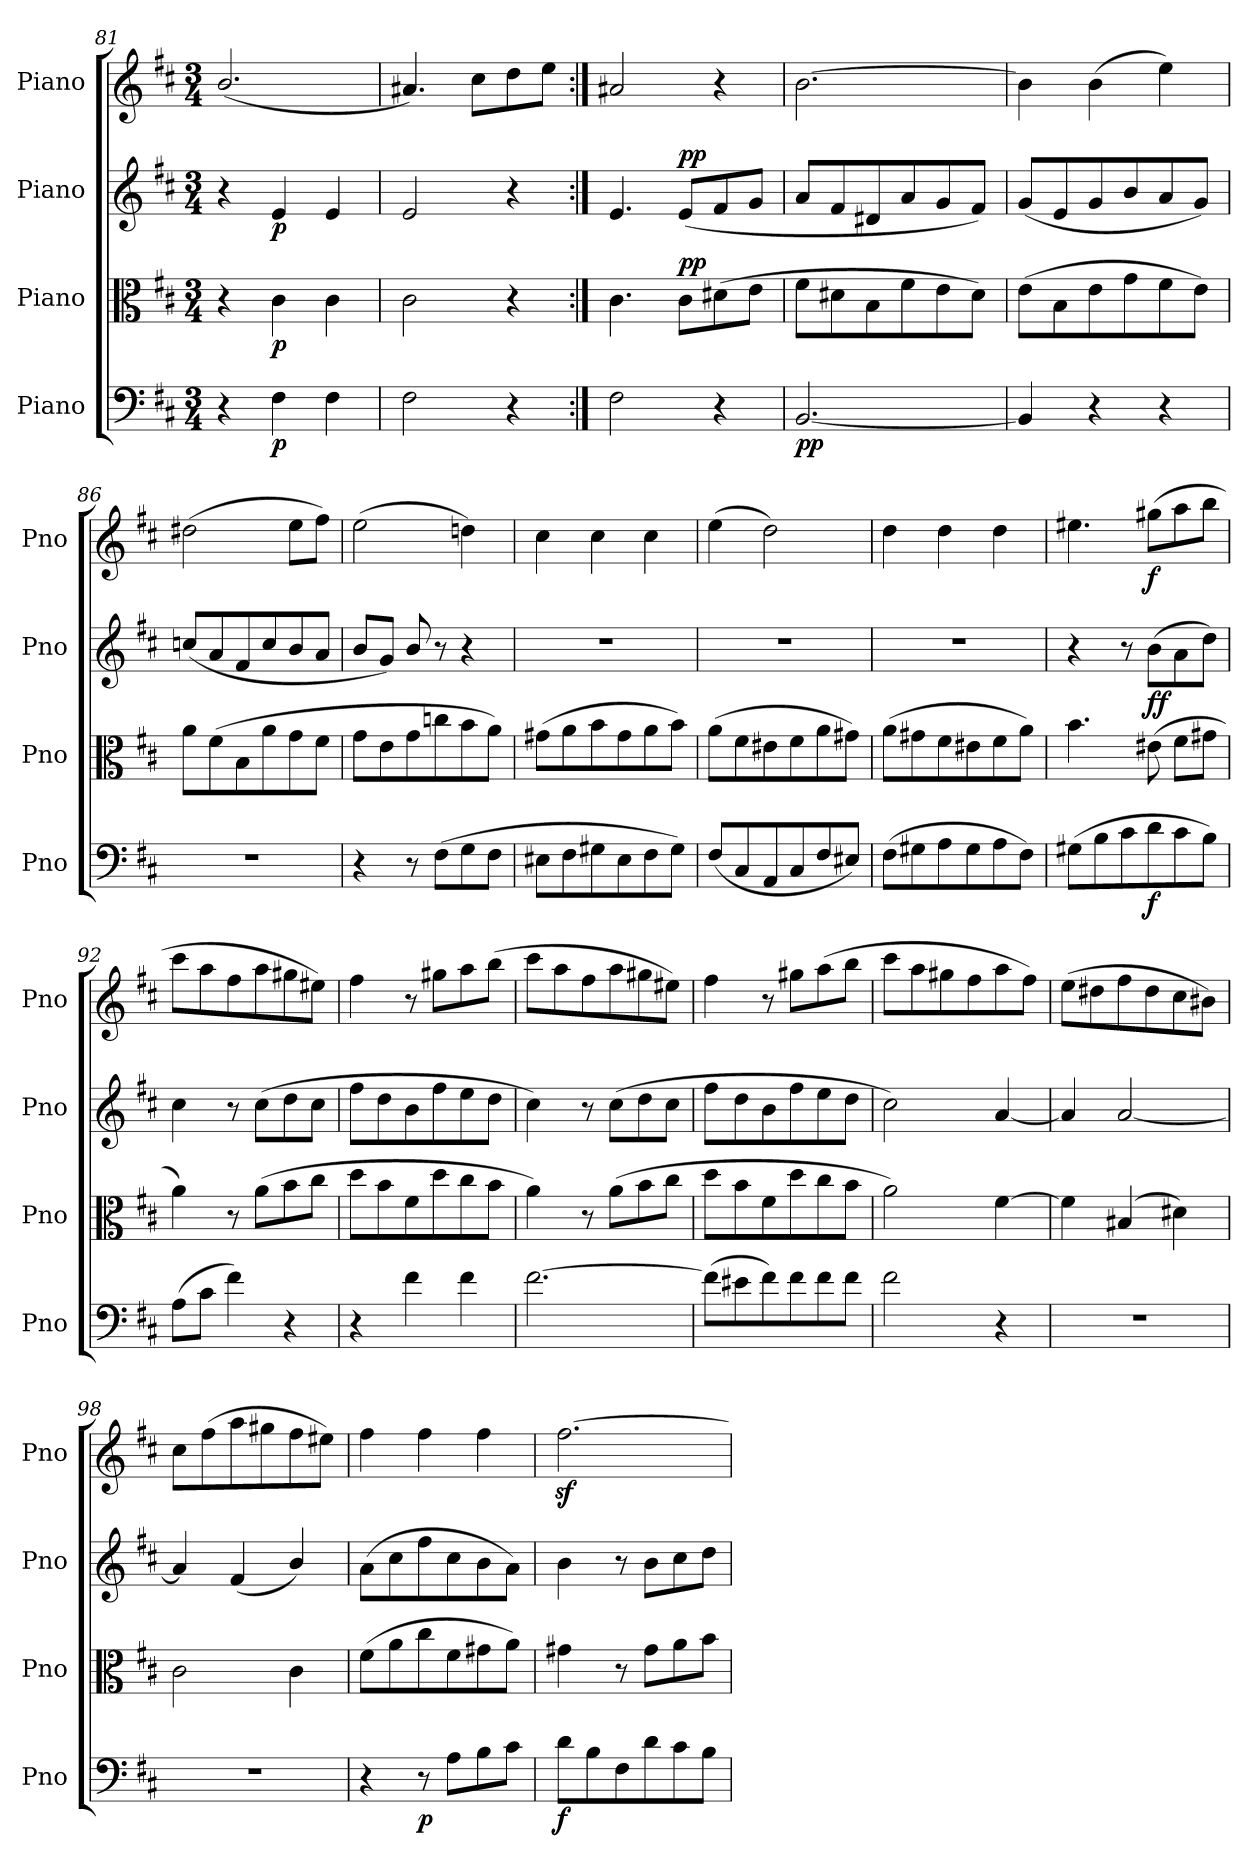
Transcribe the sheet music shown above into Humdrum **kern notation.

**kern	**dynam	**kern	**dynam	**kern	**dynam	**kern	**dynam
*part4	*part4	*part3	*part3	*part2	*part2	*part1	*part1
*staff4	*staff4	*staff3	*staff3	*staff2	*staff2	*staff1	*staff1
*I"Piano	*	*I"Piano	*	*I"Piano	*	*I"Piano	*
*I'Pno	*	*I'Pno	*	*I'Pno	*	*I'Pno	*
*clefF4	*	*clefC3	*	*clefG2	*	*clefG2	*
*k[f#c#]	*	*k[f#c#]	*	*k[f#c#]	*	*k[f#c#]	*
*M3/4	*	*M3/4	*	*M3/4	*	*M3/4	*
=81	=81	=81	=81	=81	=81	=81	=81
4r	.	4r	.	4r	.	(2.b/	.
!	!LO:DY:b	!	!LO:DY:b	!	!LO:DY:b	!	!
4F#\	p	4c#\	p	4e/	p	.	.
4F#\	.	4c#\	.	4e/	.	.	.
=82	=82	=82	=82	=82	=82	=82	=82
2F#\	.	2c#\	.	2e/	.	4.a#X/)	.
.	.	.	.	.	.	8cc#\L	.
4r	.	4r	.	4r	.	8dd\	.
.	.	.	.	.	.	8ee\J	.
=83:|!	=83:|!	=83:|!	=83:|!	=83:|!	=83:|!	=83:|!	=83:|!
2F#\	.	4.c#\	.	4.e/	.	2a#X/	.
!	!	!	!LO:DY:a	!	!LO:DY:a	!	!
.	.	8c#\L	pp	(8e/L	pp	.	.
4r	.	(8d#X\	.	8f#/	.	4r	.
.	.	8e\J	.	8g/J	.	.	.
=84	=84	=84	=84	=84	=84	=84	=84
!	!LO:DY:b	!	!	!	!	!	!
[2.BB/	pp	8f#\L	.	8a/L	.	[2.b\	.
.	.	8d#X\	.	8f#/	.	.	.
.	.	8B\	.	8d#X/	.	.	.
.	.	8f#\	.	8a/	.	.	.
.	.	8e\	.	8g/	.	.	.
.	.	8d#\J)	.	8f#/J)	.	.	.
=85	=85	=85	=85	=85	=85	=85	=85
4BB/]	.	(8e\L	.	(8g/L	.	4b\]	.
.	.	8B\	.	8e/	.	.	.
4r	.	8e\	.	8g/	.	(4b\	.
.	.	8g\	.	8b/	.	.	.
4r	.	8f#\	.	8a/	.	4ee\)	.
.	.	8e\J)	.	8g/J)	.	.	.
!!LO:PB:g=z
=86	=86	=86	=86	=86	=86	=86	=86
2.r	.	8a\L	.	(8ccn/L	.	(2dd#X\	.
.	.	(8f#\	.	8a/	.	.	.
.	.	8B\	.	8f#/	.	.	.
.	.	8a\	.	8cc/	.	.	.
.	.	8g\	.	8b/	.	8ee\L	.
.	.	8f#\J	.	8a/J	.	8ff#\J)	.
=87	=87	=87	=87	=87	=87	=87	=87
4r	.	8g\L	.	8b/L	.	(2ee\	.
.	.	8e\	.	8g/J)	.	.	.
8r	.	8g\	.	8b/	.	.	.
(8F#\L	.	8ccn\	.	8r	.	.	.
8G\	.	8b\	.	4r	.	4ddn\)	.
8F#\J	.	8a\J)	.	.	.	.	.
!!LO:LB:g=z
=88	=88	=88	=88	=88	=88	=88	=88
8E#X\L	.	(8g#X\L	.	2.r	.	4cc#\	.
8F#\	.	8a\	.	.	.	.	.
8G#X\	.	8b\	.	.	.	4cc#\	.
8E#\	.	8g#\	.	.	.	.	.
8F#\	.	8a\	.	.	.	4cc#\	.
8G#\J)	.	8b\J)	.	.	.	.	.
=89	=89	=89	=89	=89	=89	=89	=89
(8F#/L	.	(8a\L	.	2.r	.	(4ee\	.
8C#/	.	8f#\	.	.	.	.	.
8AA/	.	8e#X\	.	.	.	2dd\)	.
8C#/	.	8f#\	.	.	.	.	.
8F#/	.	8a\	.	.	.	.	.
8E#X/J)	.	8g#X\J)	.	.	.	.	.
=90	=90	=90	=90	=90	=90	=90	=90
(8F#\L	.	(8a\L	.	2.r	.	4dd\	.
8G#X\	.	8g#X\	.	.	.	.	.
8A\	.	8f#\	.	.	.	4dd\	.
8G#\	.	8e#X\	.	.	.	.	.
8A\	.	8f#\	.	.	.	4dd\	.
8F#\J)	.	8a\J)	.	.	.	.	.
=91	=91	=91	=91	=91	=91	=91	=91
(8G#X\L	.	4.b\	.	4r	.	4.ee#X\	.
8B\	.	.	.	.	.	.	.
8c#\	.	.	.	8r	.	.	.
!	!LO:DY:b	!	!LO:DY:b	!	!	!	!
!	!	!	!LO:DY:n=1:a	!	!	!	!LO:DY:b
8d\	f	(8e#X\	f f	(8b\L	.	(8gg#X\L	f
8c#\	.	8f#\L	.	8a\	.	8aa\	.
8B\J)	.	8g#X\J	.	8dd\J)	.	8bb\J	.
=92	=92	=92	=92	=92	=92	=92	=92
(8A\L	.	4a\)	.	4cc#\	.	8ccc#\L	.
8c#\J	.	.	.	.	.	8aa\	.
4f#\)	.	8r	.	8r	.	8ff#\	.
.	.	(8a\L	.	(8cc#\L	.	8aa\	.
4r	.	8b\	.	8dd\	.	8gg#X\	.
.	.	8cc#\J	.	8cc#\J	.	8ee#X\J)	.
=93	=93	=93	=93	=93	=93	=93	=93
4r	.	8dd\L	.	8ff#\L	.	4ff#\	.
.	.	8b\	.	8dd\	.	.	.
4f#\	.	8f#\	.	8b\	.	8r	.
.	.	8dd\	.	8ff#\	.	8gg#X\L	.
4f#\	.	8cc#\	.	8ee\	.	8aa\	.
.	.	8b\J	.	8dd\J	.	(8bb\J	.
=94	=94	=94	=94	=94	=94	=94	=94
[2.f#\	.	4a\)	.	4cc#\)	.	8ccc#\L	.
.	.	.	.	.	.	8aa\	.
.	.	8r	.	8r	.	8ff#\	.
.	.	(8a\L	.	(8cc#\L	.	8aa\	.
.	.	8b\	.	8dd\	.	8gg#X\	.
.	.	8cc#\J	.	8cc#\J	.	8ee#X\J)	.
!!LO:PB:g=z
=95	=95	=95	=95	=95	=95	=95	=95
(8f#\L]	.	8dd\L	.	8ff#\L	.	4ff#\	.
8e#X\	.	8b\	.	8dd\	.	.	.
8f#\)	.	8f#\	.	8b\	.	8r	.
8f#\	.	8dd\	.	8ff#\	.	8gg#X\L	.
8f#\	.	8cc#\	.	8ee\	.	(8aa\	.
8f#\J	.	8b\J	.	8dd\J	.	8bb\J	.
=96	=96	=96	=96	=96	=96	=96	=96
2f#\	.	2a\)	.	2cc#\)	.	8ccc#\L	.
.	.	.	.	.	.	8aa\	.
.	.	.	.	.	.	8gg#X\	.
.	.	.	.	.	.	8ff#\	.
4r	.	[4f#\	.	[4a/	.	8aa\	.
.	.	.	.	.	.	8ff#\J)	.
=97	=97	=97	=97	=97	=97	=97	=97
2.r	.	4f#\]	.	4a/]	.	(8ee\L	.
.	.	.	.	.	.	8dd#X\	.
.	.	(4B#X/	.	[2a/	.	8ff#\	.
.	.	.	.	.	.	8dd#\	.
.	.	4d#X\)	.	.	.	8cc#\	.
.	.	.	.	.	.	8b#X\J)	.
!!LO:LB:g=z
=98	=98	=98	=98	=98	=98	=98	=98
2.r	.	2c#\	.	4a/]	.	8cc#\L	.
.	.	.	.	.	.	(8ff#\	.
.	.	.	.	(4f#/	.	8aa\	.
.	.	.	.	.	.	8gg#X\	.
.	.	4c#\	.	4b/)	.	8ff#\	.
.	.	.	.	.	.	8ee#X\J)	.
=99	=99	=99	=99	=99	=99	=99	=99
4r	.	(8f#\L	.	(8a\L	.	4ff#\	.
.	.	8a\	.	8cc#\	.	.	.
!	!LO:DY:b	!	!	!	!	!	!
8r	p	8cc#\	.	8ff#\	.	4ff#\	.
8A\L	.	8f#\	.	8cc#\	.	.	.
8B\	.	8g#X\	.	8b\	.	4ff#\	.
8c#\J	.	8a\J)	.	8a\J)	.	.	.
=100	=100	=100	=100	=100	=100	=100	=100
!	!LO:DY:b	!	!	!	!	!	!
8d\L	f	4g#X\	.	4b\	.	[2.ff#z<\	.
8B\	.	.	.	.	.	.	.
8F#\	.	8r	.	8r	.	.	.
8d\	.	8g#\L	.	8b\L	.	.	.
8c#\	.	8a\	.	8cc#\	.	.	.
8B\J	.	8b\J	.	8dd\J	.	.	.
=	=	=	=	=	=	=	=
*-	*-	*-	*-	*-	*-	*-	*-
